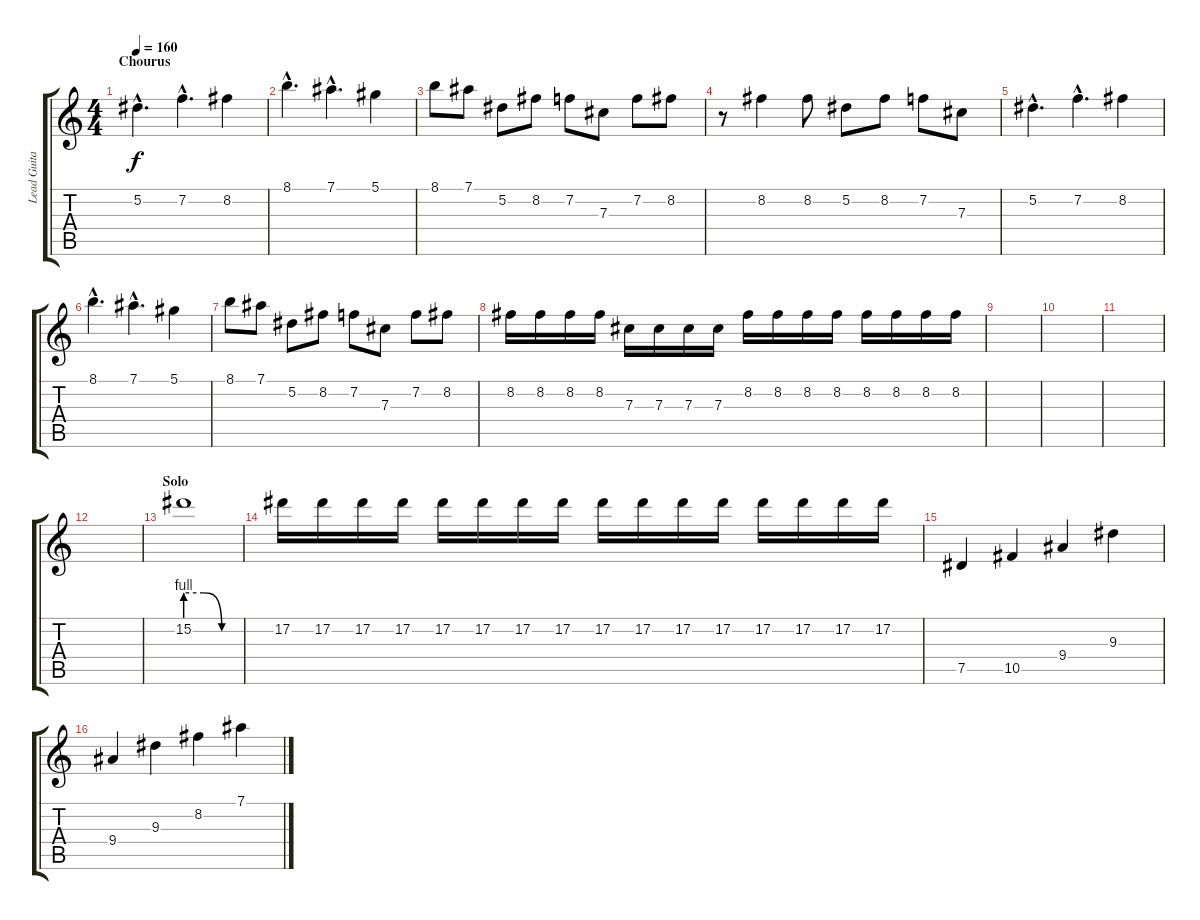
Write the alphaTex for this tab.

\track ("Lead Guitar II" "Lead Guita") {instrument overdrivenguitar}
\staff {score tabs}
\tuning (Eb4 Bb3 Gb3 Db3 Ab2 Eb2) {hide}
\ts (4 4)
\section ("" "Chourus")
\tempo 160
\clef g2
\ks c
5.2{hac}.4{d dy f} 7.2{hac}.4{d} 8.2.4 |
8.1{hac}.4{d} 7.1{hac}.4{d} 5.1.4 |
8.1.8 7.1.8 5.2.8 8.2.8 7.2.8 7.3.8 7.2.8 8.2.8 |
r.8 8.2.4 8.2.8 5.2.8 8.2.8 7.2.8 7.3.8 |
5.2{hac}.4{d} 7.2{hac}.4{d} 8.2.4 |
8.1{hac}.4{d} 7.1{hac}.4{d} 5.1.4 |
8.1.8 7.1.8 5.2.8 8.2.8 7.2.8 7.3.8 7.2.8 8.2.8 |
8.2.16 8.2.16 8.2.16 8.2.16 7.3.16 7.3.16 7.3.16 7.3.16 8.2.16 8.2.16 8.2.16 8.2.16 8.2.16 8.2.16 8.2.16 8.2.16 |
|
|
|
|
\section ("" "Solo")
15.2{be (custom 0 4 20 4 40 0 60 0)}.1 |
17.2.16 17.2.16 17.2.16 17.2.16 17.2.16 17.2.16 17.2.16 17.2.16 17.2.16 17.2.16 17.2.16 17.2.16 17.2.16 17.2.16 17.2.16 17.2.16 |
7.5.4 10.5.4 9.4.4 9.3.4 |
9.4.4 9.3.4 8.2.4 7.1.4
